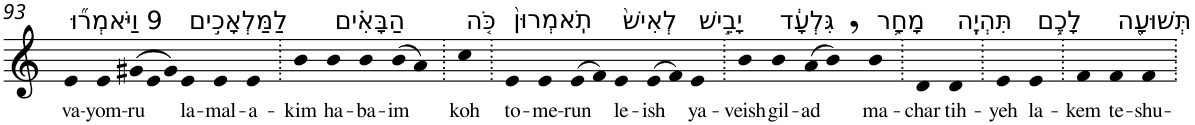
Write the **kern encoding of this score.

**kern	**text
*part1	*part1
*staff1	*staff1
*I"Piano	*
*I'Pno	*
!!LO:PB:g=z
*clefG2	*
*k[]	*
=93	=93
!LO:TX:a:t=9 וַיֹּאמְר֞וּ	!
!	!LO:LY:b
4e	va-
!	!LO:LY:b
4e	-yom-
*Xtuplet	*
!	!LO:LY:b
(>12g#X	-ru
12e	.
12g#)	.
!LO:TX:a:t=לַמַּלְאָכִ֣ים	!
!	!LO:LY:b
4e	la-
!	!LO:LY:b
4e	-mal-
!	!LO:LY:b
4e	-a-
=94.	=94.
!	!LO:LY:b
4b	-kim
!LO:TX:a:t=הַבָּאִ֗ים	!
!	!LO:LY:b
4b	ha-
!	!LO:LY:b
4b	-ba-
!	!LO:LY:b
(>8b	-im
8a)	.
=95.	=95.
!LO:TX:a:t=כֹּ֤ה	!
!	!LO:LY:b
4cc	koh
=96.	=96.
!LO:TX:a:t=תֹֽאמְרוּן֙	!
!	!LO:LY:b
4e	to-
!	!LO:LY:b
4e	-me-
!	!LO:LY:b
(>8e	-run
8f)	.
!LO:TX:a:t=לְאִישׁ֙	!
!	!LO:LY:b
4e	le-
!	!LO:LY:b
(>8e	-ish
8f)	.
!LO:TX:a:t=יָבֵ֣ישׁ	!
!	!LO:LY:b
4e	ya-
=97.	=97.
!	!LO:LY:b
4b	-veish
!LO:TX:a:t=גִּלְעָ֔ד	!
!	!LO:LY:b
4b	gil-
!	!LO:LY:b
(>8a	-ad
8b,)	.
!LO:TX:a:t=מָחָ֛ר	!
!	!LO:LY:b
4b	ma-
=98.	=98.
!	!LO:LY:b
4d	-char
!LO:TX:a:t=תִּהְיֶֽה	!
!	!LO:LY:b
4d	tih-
=99.	=99.
!	!LO:LY:b
4e	-yeh
!LO:TX:a:t=לָכֶ֥ם	!
!	!LO:LY:b
4e	la-
=100.	=100.
!	!LO:LY:b
4f	-kem
!LO:TX:a:t=תְּשׁוּעָ֖ה	!
!	!LO:LY:b
4f	te-
!	!LO:LY:b
4f	-shu-
=.	=.
*-	*-
